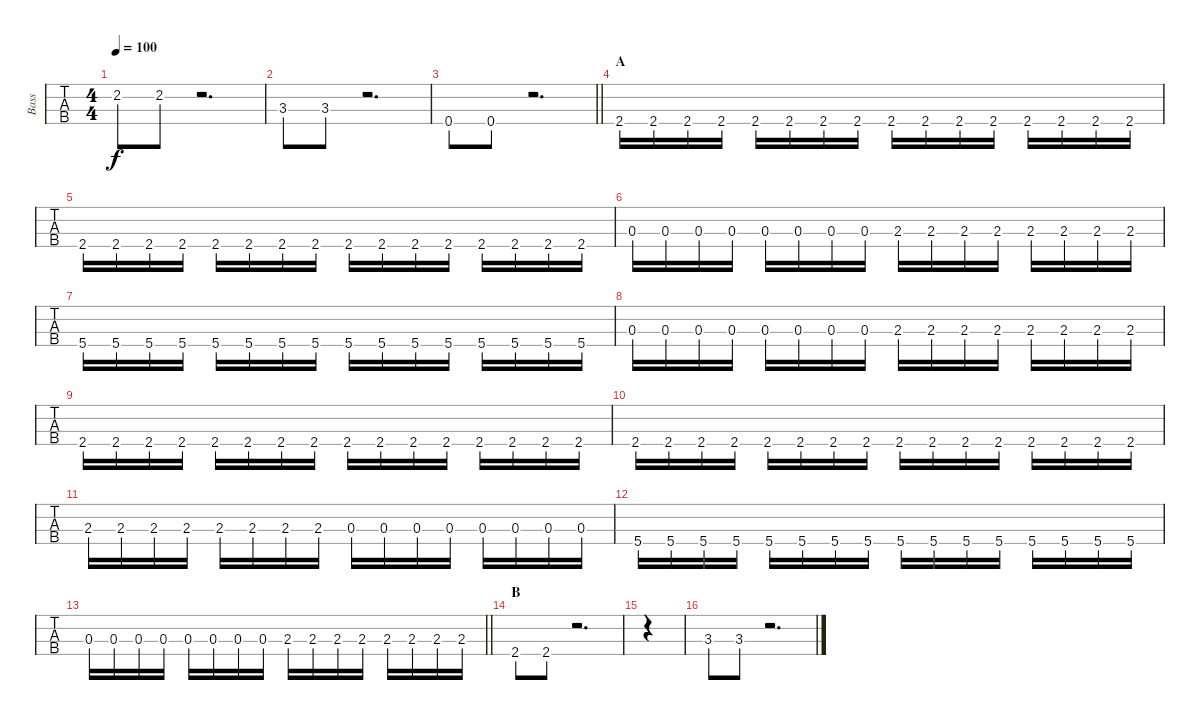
\track ("Bass" "Bass") {instrument electricbassfinger}
\staff {tabs}
\tuning (G2 D2 A1 D1) {hide}
\ts (4 4)
\tempo 100
\clef f4
\ks bminor
2.2.8{dy f} 2.2.8 r.2{d} |
3.3.8 3.3.8 r.2{d} |
\barLineRight lightlight
0.4.8 0.4.8 r.2{d} |
\section ("" "A")
2.4.16 2.4.16 2.4.16 2.4.16 2.4.16 2.4.16 2.4.16 2.4.16 2.4.16 2.4.16 2.4.16 2.4.16 2.4.16 2.4.16 2.4.16 2.4.16 |
2.4.16 2.4.16 2.4.16 2.4.16 2.4.16 2.4.16 2.4.16 2.4.16 2.4.16 2.4.16 2.4.16 2.4.16 2.4.16 2.4.16 2.4.16 2.4.16 |
0.3.16 0.3.16 0.3.16 0.3.16 0.3.16 0.3.16 0.3.16 0.3.16 2.3.16 2.3.16 2.3.16 2.3.16 2.3.16 2.3.16 2.3.16 2.3.16 |
5.4.16 5.4.16 5.4.16 5.4.16 5.4.16 5.4.16 5.4.16 5.4.16 5.4.16 5.4.16 5.4.16 5.4.16 5.4.16 5.4.16 5.4.16 5.4.16 |
0.3.16 0.3.16 0.3.16 0.3.16 0.3.16 0.3.16 0.3.16 0.3.16 2.3.16 2.3.16 2.3.16 2.3.16 2.3.16 2.3.16 2.3.16 2.3.16 |
2.4.16 2.4.16 2.4.16 2.4.16 2.4.16 2.4.16 2.4.16 2.4.16 2.4.16 2.4.16 2.4.16 2.4.16 2.4.16 2.4.16 2.4.16 2.4.16 |
2.4.16 2.4.16 2.4.16 2.4.16 2.4.16 2.4.16 2.4.16 2.4.16 2.4.16 2.4.16 2.4.16 2.4.16 2.4.16 2.4.16 2.4.16 2.4.16 |
2.3.16 2.3.16 2.3.16 2.3.16 2.3.16 2.3.16 2.3.16 2.3.16 0.3.16 0.3.16 0.3.16 0.3.16 0.3.16 0.3.16 0.3.16 0.3.16 |
5.4.16 5.4.16 5.4.16 5.4.16 5.4.16 5.4.16 5.4.16 5.4.16 5.4.16 5.4.16 5.4.16 5.4.16 5.4.16 5.4.16 5.4.16 5.4.16 |
\barLineRight lightlight
0.3.16 0.3.16 0.3.16 0.3.16 0.3.16 0.3.16 0.3.16 0.3.16 2.3.16 2.3.16 2.3.16 2.3.16 2.3.16 2.3.16 2.3.16 2.3.16 |
\section ("" "B")
2.4.8 2.4.8 r.2{d} |
|
3.3.8 3.3.8 r.2{d}
